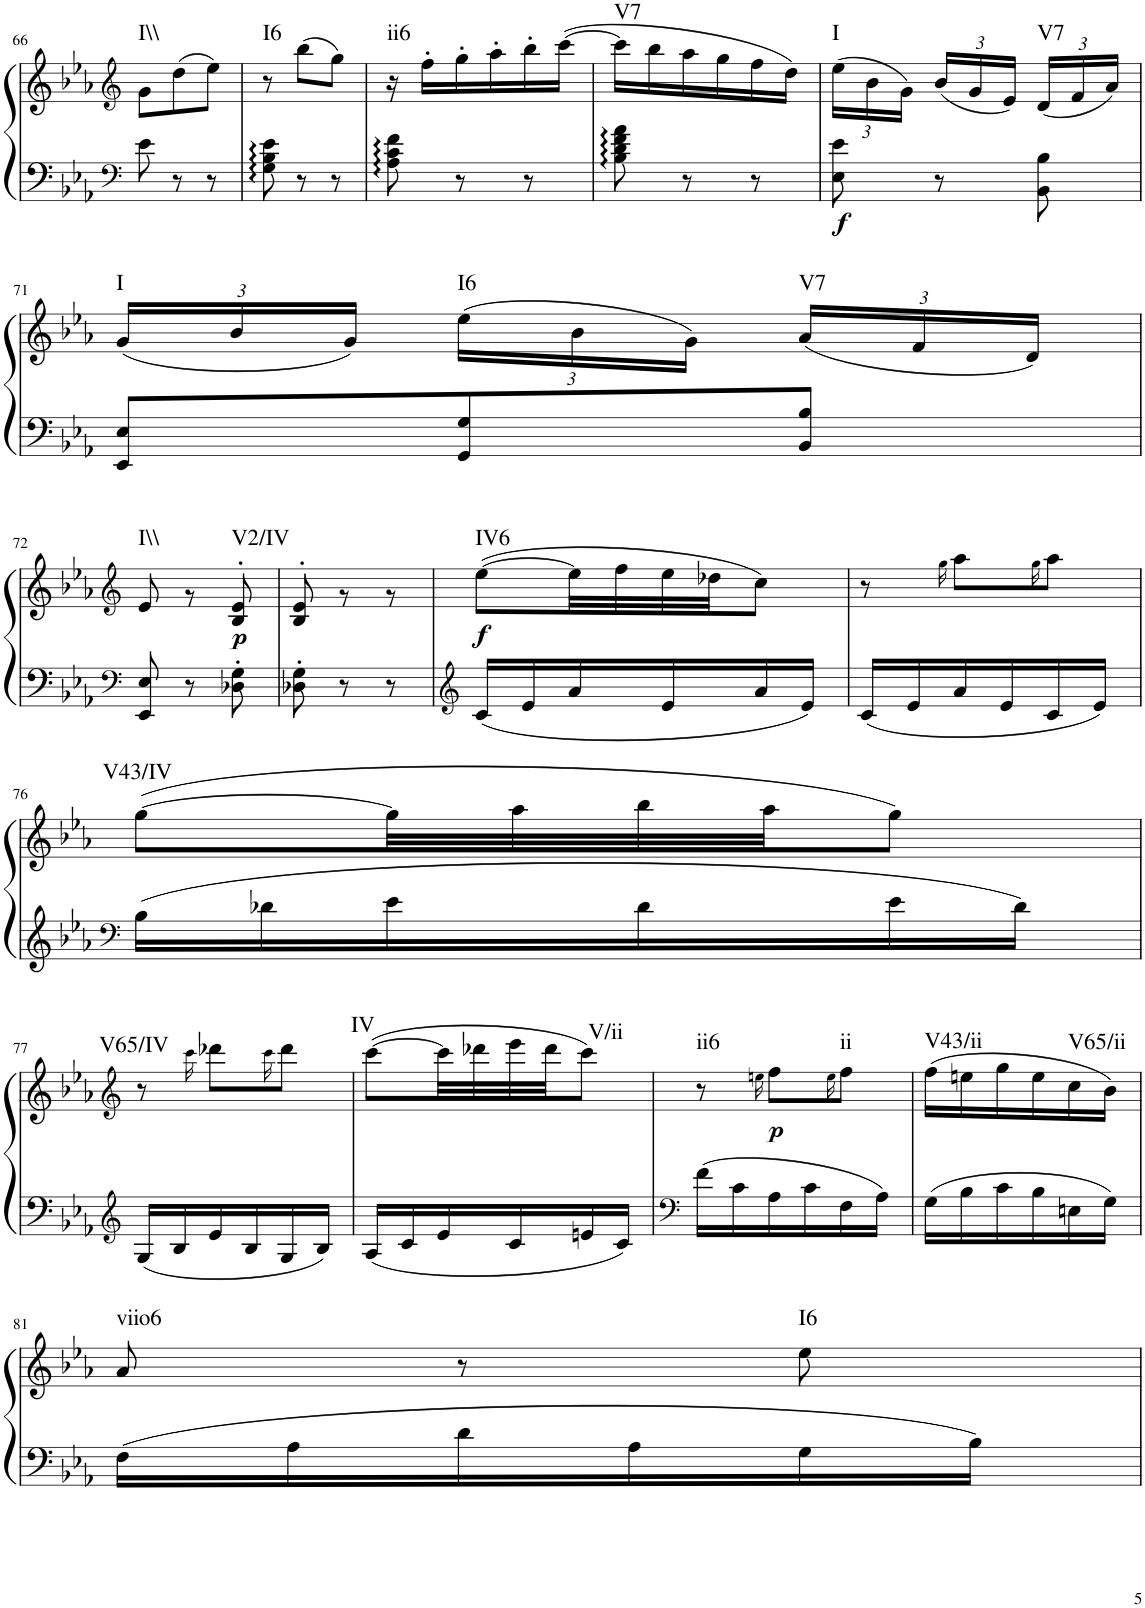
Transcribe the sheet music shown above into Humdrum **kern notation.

**kern	**kern	**dynam	**harte
*part1	*part1	*part1	*part1
*staff2	*staff1	*staff1/2	*
*I"Klavier linke Hand	*	*	*
!!LO:PB:g=z
*clefF4	*clefG2	*	*
*k[b-e-a-]	*k[b-e-a-]	*	*
*M3/8	*M3/8	*	*
=66	=66	=66	=66
!	!	!	!LO:H:kt=I\\
8e-\	8g\L	.	N
8r	(8dd\	.	.
8r	8ee-\J)	.	.
=67	=67	=67	=67
!	!	!	!LO:H:kt=I6
8G\ 8B-\ 8e-\	8r	.	N
8r	(8bb-\L	.	.
8r	8gg\J)	.	.
=68	=68	=68	=68
!	!	!	!LO:H:kt=ii6
8A-\ 8c\ 8f\	16r	.	N
.	16ff'\LL	.	.
8r	16gg'\	.	.
.	16aa-'\	.	.
8r	16bb-'\	.	.
.	([16ccc\JJ	.	.
=69	=69	=69	=69
!	!	!	!LO:H:kt=V7
8B-\ 8d\ 8f\ 8a-\	16ccc\LL]	.	N
.	16bb-\	.	.
8r	16aa-\	.	.
.	16gg\	.	.
8r	16ff\	.	.
.	16dd\JJ)	.	.
=70	=70	=70	=70
*	*Xbrackettup	*	*
!	!	!LO:DY:b=2	!LO:H:kt=I
8E-\ 8e-\	(24ee-\LL	f	N
.	24b-\	.	.
.	24g\JJ)	.	.
8r	(24b-/LL	.	.
.	24g/	.	.
.	24e-/JJ)	.	.
!	!	!	!LO:H:kt=V7
8BB-\ 8B-\	(24d/LL	.	N
.	24f/	.	.
.	24a-/JJ)	.	.
!!LO:LB:g=z
=71	=71	=71	=71
!	!	!	!LO:H:kt=I
8EE-/ 8E-/L	(24g/LL	.	N
.	24b-/	.	.
.	24g/JJ)	.	.
!	!	!	!LO:H:kt=I6
8GG/ 8G/	(24ee-\LL	.	N
.	24b-\	.	.
.	24g\JJ)	.	.
!	!	!	!LO:H:kt=V7
8BB-/ 8B-/J	(24a-/LL	.	N
.	24f/	.	.
.	24d/JJ)	.	.
!!LO:LB:g=z
=72	=72	=72	=72
*clefF4	*clefG2	*	*
*	*^	*	*
!	!	!	!	!LO:H:n=1:kt=I\\
!	!	!	!	!LO:H:n=2:kt=V2/IV
8EE-/ 8E-/	4.ryy	8e-/	.	N N
8r	.	8r	.	.
!	!	!	!LO:DY:b	!
8D-X\' 8G\'	.	8B-/' 8e-/'	p	.
=73	=73	=73	=73	=73
8D-X\' 8G\'	4.ryy	8B-/' 8e-/'	.	.
8r	.	8r	.	.
8r	.	8r	.	.
*	*v	*v	*	*
=74	=74	=74	=74
*clefG2	*	*	*
*	*^	*	*
!	!	!	!LO:DY:b	!LO:H:kt=IV6
*	*v	*v	*	*
16c/LL	([8ee-\L	f	N
16e-/	.	.	.
16a-/	32ee-\LL]	.	.
.	32ff\	.	.
16e-/	32ee-\	.	.
.	32dd-X\JJ	.	.
16a-/	8cc\J)	.	.
16e-/JJ	.	.	.
=75	=75	=75	=75
*	*^	*	*
16c/LL	8r	8ryy	.	.
16e-/	.	.	.	.
.	.	16qgg\	.	.
16a-/	8ryy	8aa-\L	.	.
16e-/	.	.	.	.
.	.	16qgg\	.	.
16c/	8ryy	8aa-\J	.	.
16e-/JJ	.	.	.	.
*	*v	*v	*	*
!!LO:LB:g=z
=76	=76	=76	=76
*clefF4	*	*	*
!	!	!	!LO:H:kt=V43/IV
16B-\LL	([8gg\L	.	N
16d-X\	.	.	.
16e-\	32gg\LL]	.	.
.	32aa-\	.	.
16d-\	32bb-\	.	.
.	32aa-\JJ	.	.
16e-\	8gg\J)	.	.
16d-\JJ	.	.	.
!!LO:LB:g=z
=77	=77	=77	=77
*clefG2	*clefG2	*	*
*	*^	*	*
!	!	!	!	!LO:H:kt=V65/IV
16G/LL	8r	8ryy	.	N
16B-/	.	.	.	.
.	.	16qccc\	.	.
16e-/	8ryy	8ddd-X\L	.	.
16B-/	.	.	.	.
.	.	16qccc\	.	.
16G/	8ryy	8ddd-\J	.	.
16B-/JJ	.	.	.	.
*	*v	*v	*	*
=78	=78	=78	=78
!	!	!	!LO:H:kt=IV
16A-/LL	([8ccc\L	.	N
16c/	.	.	.
16e-/	32ccc\LL]	.	.
.	32ddd-X\	.	.
16c/	32eee-\	.	.
.	32ddd-\JJ	.	.
!	!	!	!LO:H:kt=V/ii
16en/	8ccc\J)	.	N
16c/JJ	.	.	.
=79	=79	=79	=79
*clefF4	*	*	*
*	*^	*	*
!	!	!	!	!LO:H:kt=ii6
16f\LL	8r	8ryy	.	N
16c\	.	.	.	.
.	.	16qeen\	.	.
!	!	!	!LO:DY:b	!
16A-\	8ryy	8ff\L	p	.
16c\	.	.	.	.
.	.	16qee\	.	.
!	!	!	!	!LO:H:kt=ii
16F\	8ryy	8ff\J	.	N
16A-\JJ	.	.	.	.
*	*v	*v	*	*
=80	=80	=80	=80
!	!	!	!LO:H:kt=V43/ii
16G\LL	(16ff\LL	.	N
16B-\	16een\	.	.
16c\	16gg\	.	.
16B-\	16ee\	.	.
!	!	!	!LO:H:kt=V65/ii
16En\	16cc\	.	N
16G\JJ	16b-\JJ)	.	.
!!LO:LB:g=z
=81	=81	=81	=81
!	!	!	!LO:H:kt=viio6
16F\LL	8a-/	.	N
16A-\	.	.	.
16d\	8r	.	.
16A-\	.	.	.
!	!	!	!LO:H:kt=I6
16G\	8ee-\	.	N
16B-\JJ	.	.	.
=	=	=	=
*-	*-	*-	*-
